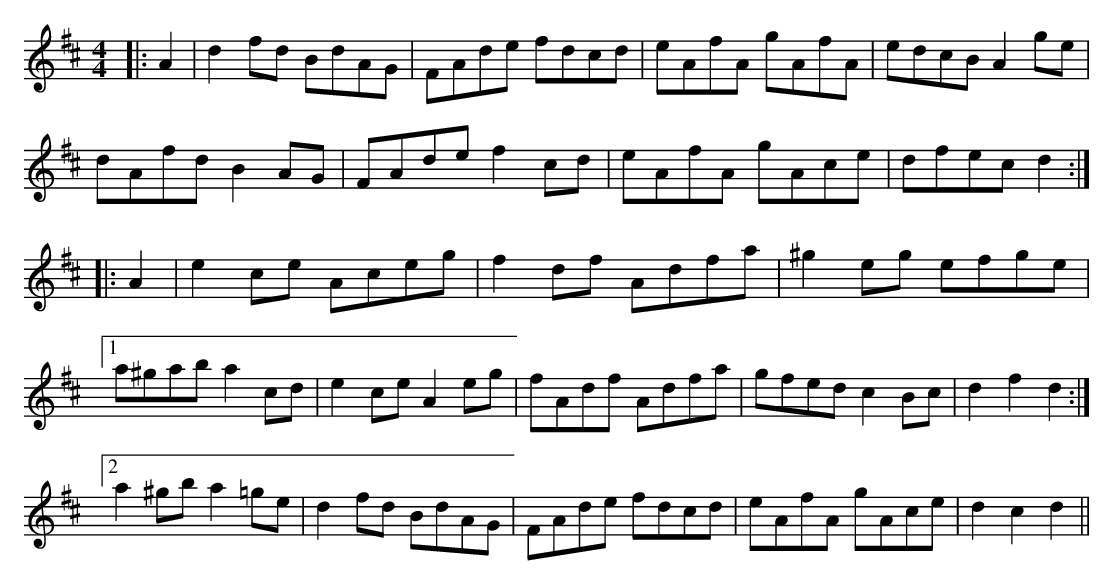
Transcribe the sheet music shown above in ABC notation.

X:1
M:4/4
K:D
|:A2|d2 fd BdAG|FAde fdcd|eAfA gAfA|edcB A2 ge|
dAfd B2 AG|FAde f2 cd|eAfA gAce|dfec d2:|
|:A2|e2 ce Aceg|f2 df Adfa|^g2 eg efge|
[1 a^gab a2 cd|e2 ce A2 eg|fAdf Adfa|gfed c2 Bc|d2 f2 d2:|
[2 a2 ^gb a2 =ge|d2 fd BdAG|FAde fdcd|eAfA gAce|d2 c2 d2||
